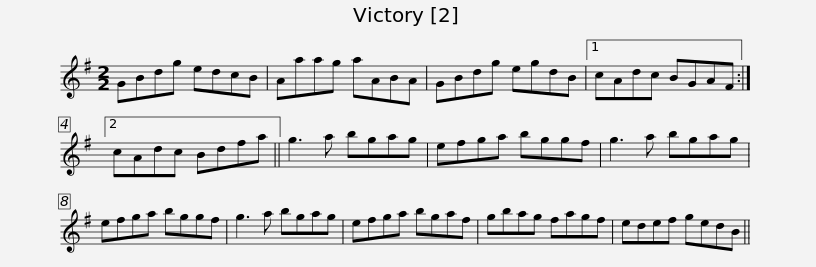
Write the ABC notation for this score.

X:1
L:1/8
M:2/2
I:linebreak $
K:G
V:1 treble
V:1
 GBdg edcB | Aaag aABA | GBdg egdB |1 cAdc BGAF :|2 cAdc Bdfa ||$ %5
 g3 a bgag | efga bggf | g3 a bgag | efga bggf | g3 a bgag |$ %10
 efga bgaf | gbag fagf | edef gedB || %13
